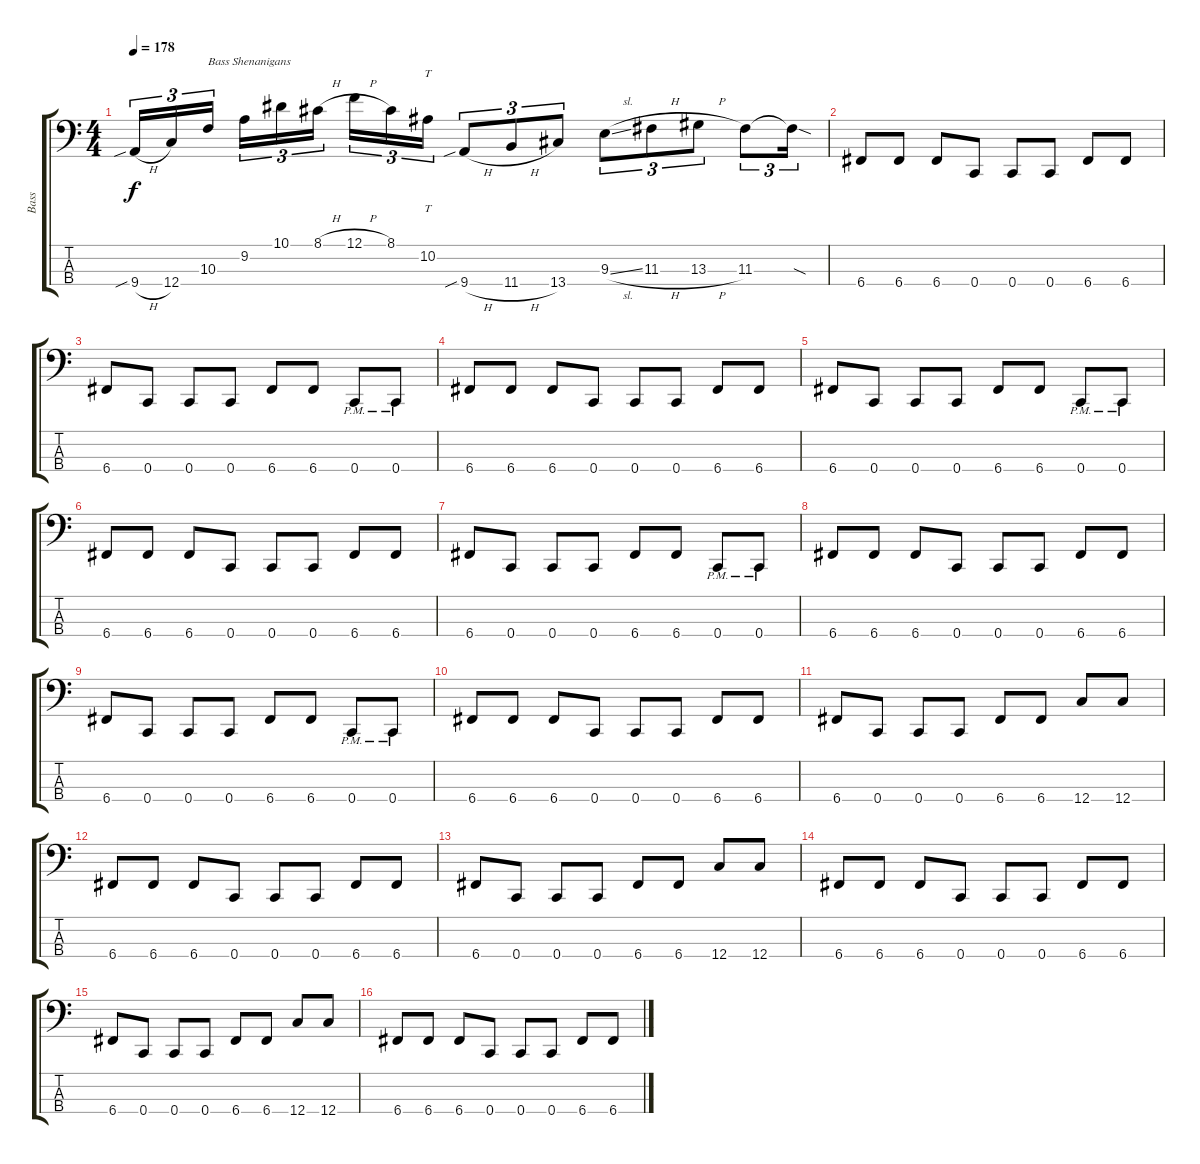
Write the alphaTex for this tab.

\track ("Bass" "Bass") {instrument slapbass2}
\staff {score tabs}
\tuning (F2 C2 G1 C1) {hide}
\ts (4 4)
\tempo 178
\clef f4
\ks c
9.4{sib h}.16{tu (3 2) dy f volume 16} 12.4.16{tu (3 2)} 10.3.16{tu (3 2) txt "Bass Shenanigans" beam splitsecondary} 9.2.16{tu (3 2)} 10.1.16{tu (3 2)} 8.1{h}.16{tu (3 2)} 12.1{h}.16{tu (3 2)} 8.1.16{tu (3 2)} 10.2.16{tt tu (3 2)} 9.4{sib h}.8{tu (3 2)} 11.4{h}.8{tu (3 2)} 13.4.8{tu (3 2)} 9.3{sl}.8{tu (3 2)} 11.3{h}.8{tu (3 2)} 13.3{h}.8{tu (3 2)} 11.3.8{tu (3 2)} 11.3{sod t}.16{tu (3 2)} |
6.4.8{volume 14} 6.4.8 6.4.8 0.4.8 0.4.8 0.4.8 6.4.8 6.4.8 |
6.4.8 0.4.8 0.4.8 0.4.8 6.4.8 6.4.8 0.4{pm}.8 0.4{pm}.8 |
6.4.8 6.4.8 6.4.8 0.4.8 0.4.8 0.4.8 6.4.8 6.4.8 |
6.4.8 0.4.8 0.4.8 0.4.8 6.4.8 6.4.8 0.4{pm}.8 0.4{pm}.8 |
6.4.8 6.4.8 6.4.8 0.4.8 0.4.8 0.4.8 6.4.8 6.4.8 |
6.4.8 0.4.8 0.4.8 0.4.8 6.4.8 6.4.8 0.4{pm}.8 0.4{pm}.8 |
6.4.8 6.4.8 6.4.8 0.4.8 0.4.8 0.4.8 6.4.8 6.4.8 |
6.4.8 0.4.8 0.4.8 0.4.8 6.4.8 6.4.8 0.4{pm}.8 0.4{pm}.8 |
6.4.8 6.4.8 6.4.8 0.4.8 0.4.8 0.4.8 6.4.8 6.4.8 |
6.4.8 0.4.8 0.4.8 0.4.8 6.4.8 6.4.8 12.4.8 12.4.8 |
6.4.8 6.4.8 6.4.8 0.4.8 0.4.8 0.4.8 6.4.8 6.4.8 |
6.4.8 0.4.8 0.4.8 0.4.8 6.4.8 6.4.8 12.4.8 12.4.8 |
6.4.8 6.4.8 6.4.8 0.4.8 0.4.8 0.4.8 6.4.8 6.4.8 |
6.4.8 0.4.8 0.4.8 0.4.8 6.4.8 6.4.8 12.4.8 12.4.8 |
6.4.8 6.4.8 6.4.8 0.4.8 0.4.8 0.4.8 6.4.8 6.4.8
